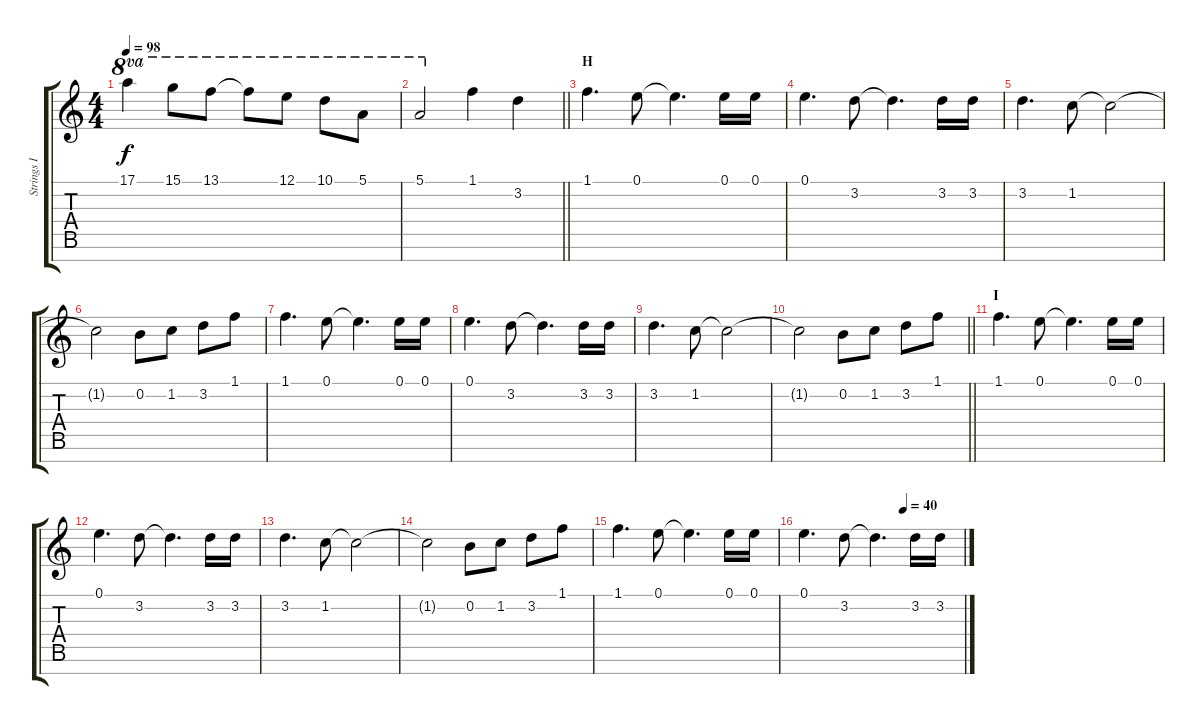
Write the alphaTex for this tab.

\track ("Strings I" "Strings I") {instrument stringensemble1}
\staff {score tabs}
\tuning (E5 B4 G4 D4 A3 E3 B2) {hide}
\ts (4 4)
\tempo 98
\clef g2
\ks c
17.1.4{ot 8va dy f} 15.1.8{ot 8va} 13.1.8{ot 8va} 13.1{t}.8{ot 8va} 12.1.8{ot 8va} 10.1.8{ot 8va} 5.1.8{ot 8va} |
\barLineRight lightlight
5.1.2{ot 8va} 1.1.4 3.2.4 |
\section ("" "H")
1.1.4{d} 0.1.8 0.1{t}.4{d} 0.1.16 0.1.16 |
0.1.4{d} 3.2.8 3.2{t}.4{d} 3.2.16 3.2.16 |
3.2.4{d} 1.2.8 1.2{t}.2 |
1.2{t}.2 0.2.8 1.2.8 3.2.8 1.1.8 |
1.1.4{d} 0.1.8 0.1{t}.4{d} 0.1.16 0.1.16 |
0.1.4{d} 3.2.8 3.2{t}.4{d} 3.2.16 3.2.16 |
3.2.4{d} 1.2.8 1.2{t}.2 |
\barLineRight lightlight
1.2{t}.2 0.2.8 1.2.8 3.2.8 1.1.8 |
\section ("" "I")
1.1.4{d} 0.1.8 0.1{t}.4{d} 0.1.16 0.1.16 |
0.1.4{d} 3.2.8 3.2{t}.4{d} 3.2.16 3.2.16 |
3.2.4{d} 1.2.8 1.2{t}.2 |
1.2{t}.2 0.2.8 1.2.8 3.2.8 1.1.8 |
1.1.4{d} 0.1.8 0.1{t}.4{d} 0.1.16 0.1.16 |
\tempo (40 0.625)
0.1.4{d} 3.2.8 3.2{t}.4{d} 3.2.16 3.2.16
